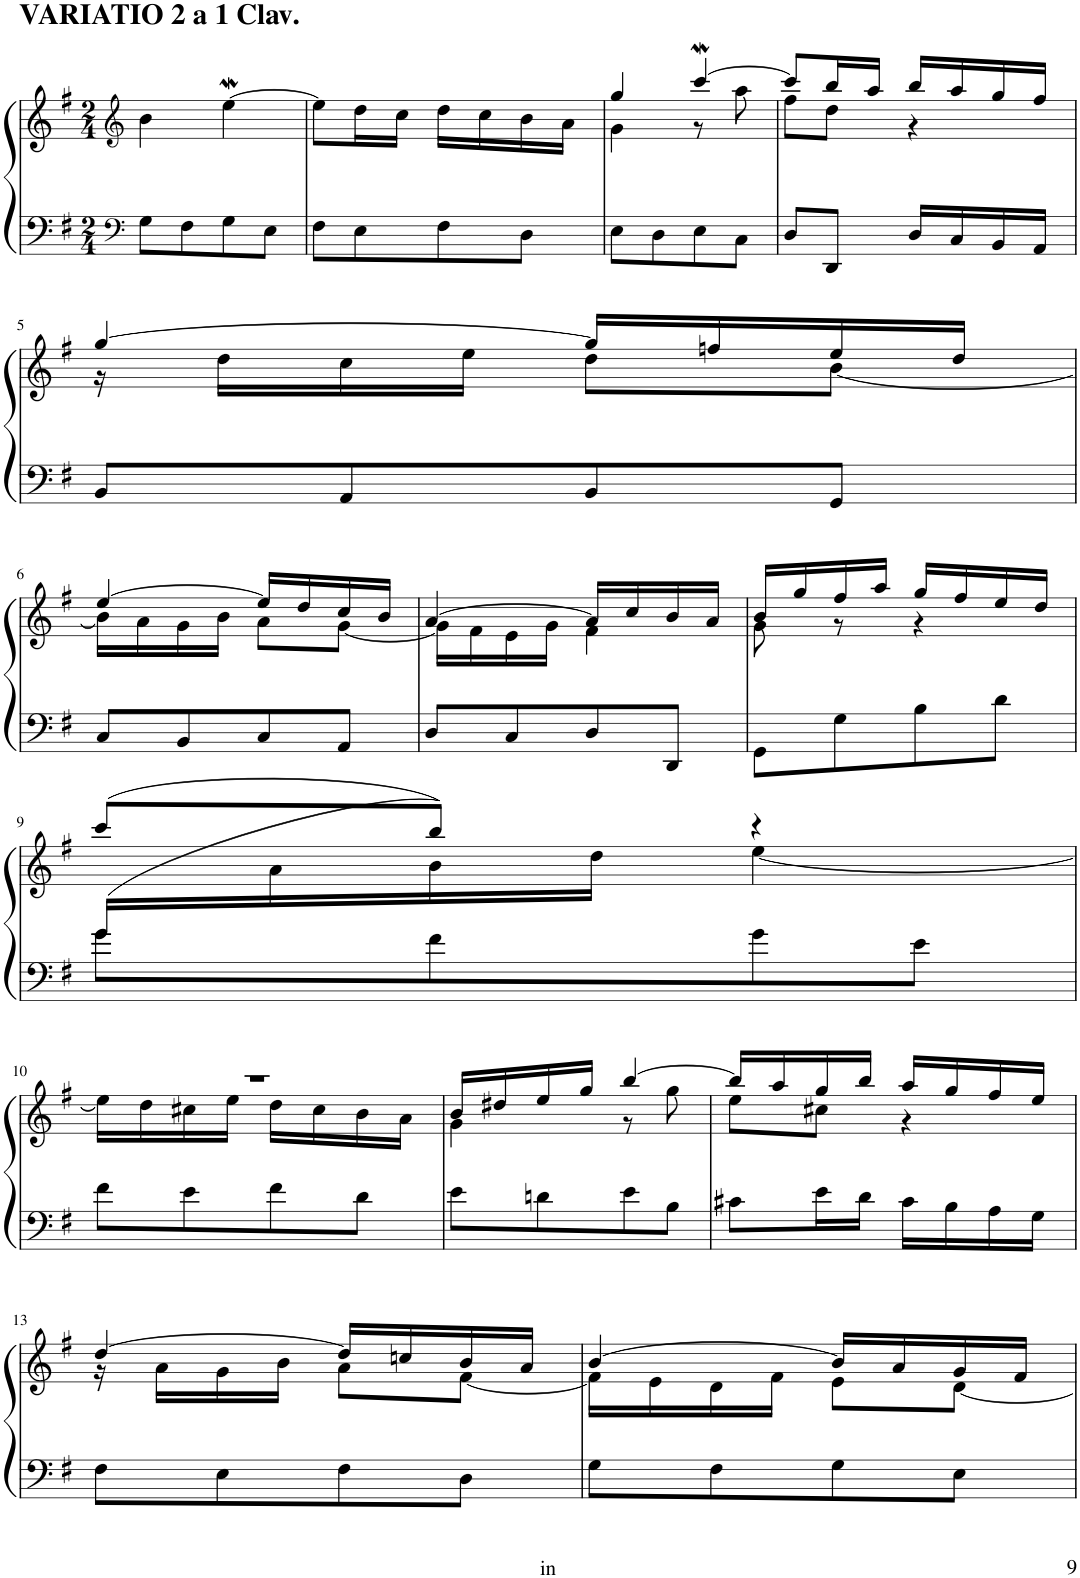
**kern	**kern
*part1	*part1
*staff2	*staff1
*I"Piano	*
*I'Pno	*
!!LO:PB:g=z
*clefF4	*clefG2
*k[f#]	*k[f#]
*M2/4	*M2/4
=1	=1
8G\L	4b\
8F#\	.
8G\	[4eeW\
8E\J	.
=2	=2
8F#\L	8ee\L]
8E\	16dd\L
.	16cc\JJ
8F#\	16dd\LL
.	16cc\
8D\J	16b\
.	16a\JJ
=3	=3
*	*^
8E\L	4gg/	4g\
8D\	.	.
8E\	[4cccw/	8r
8C\J	.	8aa\
=4	=4	=4
8D/L	8ccc/L]	8ff#\L
8DD/J	16bb/L	8dd\J
.	16aa/JJ	.
16D/LL	16bb/LL	4r
16C/	16aa/	.
16BB/	16gg/	.
16AA/JJ	16ff#/JJ	.
!!LO:LB:g=z	!!
=5	=5	=5
8BB/L	[4gg/	16r
.	.	16dd\LL
8AA/	.	16cc\
.	.	16ee\JJ
8BB/	16gg/LL]	8dd\L
.	16ffn/	.
8GG/J	16ee/	[8b\J
.	16dd/JJ	.
!!LO:LB:g=z	!!
=6	=6	=6
8C/L	[4ee/	16b\LL]
.	.	16a\
8BB/	.	16g\
.	.	16b\JJ
8C/	16ee/LL]	8a\L
.	16dd/	.
8AA/J	16cc/	[8g\J
.	16b/JJ	.
=7	=7	=7
8D/L	[4a/	16g\LL]
.	.	16f#\
8C/	.	16e\
.	.	16g\JJ
8D/	16a/LL]	4f#\
.	16cc/	.
8DD/J	16b/	.
.	16a/JJ	.
=8	=8	=8
8GG\L	16b/LL	8g\
.	16gg/	.
8G\	16ff#/	8r
.	16aa/JJ	.
8B\	16gg/LL	4r
.	16ff#/	.
8d\J	16ee/	.
.	16dd/JJ	.
!!LO:LB:g=z	!!
=9	=9	=9
*^	*	*
16g/LL	8g\L	(8ccc/L	16ryy
4..ryy	.	.	16a\
.	8f#\	(8bb/J)	16b\
.	.	.	16dd\JJ
.	8g\	4r	[4ee\
.	8e\J	.	.
*v	*v	*	*
!!LO:LB:g=z	!!
=10	=10	=10
8f#\L	2r	16ee\LL]
.	.	16dd\
8e\	.	16cc#X\
.	.	16ee\JJ
8f#\	.	16dd\LL
.	.	16cc#\
8d\J	.	16b\
.	.	16a\JJ
=11	=11	=11
8e\L	16b/LL	4g\
.	16dd#X/	.
8dn\	16ee/	.
.	16gg/JJ	.
8e\	[4bb/	8r
8B\J	.	8gg\
=12	=12	=12
8c#X\L	16bb/LL]	8ee\L
.	16aa/	.
16e\L	16gg/	8cc#X\J
16d\JJ	16bb/JJ	.
16c#\LL	16aa/LL	4r
16B\	16gg/	.
16A\	16ff#/	.
16G\JJ	16ee/JJ	.
!!LO:LB:g=z	!!
=13	=13	=13
8F#\L	[4dd/	16r
.	.	16a\LL
8E\	.	16g\
.	.	16b\JJ
8F#\	16dd/LL]	8a\L
.	16ccn/	.
8D\J	16b/	[8f#\J
.	16a/JJ	.
=14	=14	=14
8G\L	[4b/	16f#\LL]
.	.	16e\
8F#\	.	16d\
.	.	16f#\JJ
8G\	16b/LL]	8e\L
.	16a/	.
8E\J	16g/	[8d\J
.	16f#/JJ	.
*	*v	*v
=	=
*-	*-
